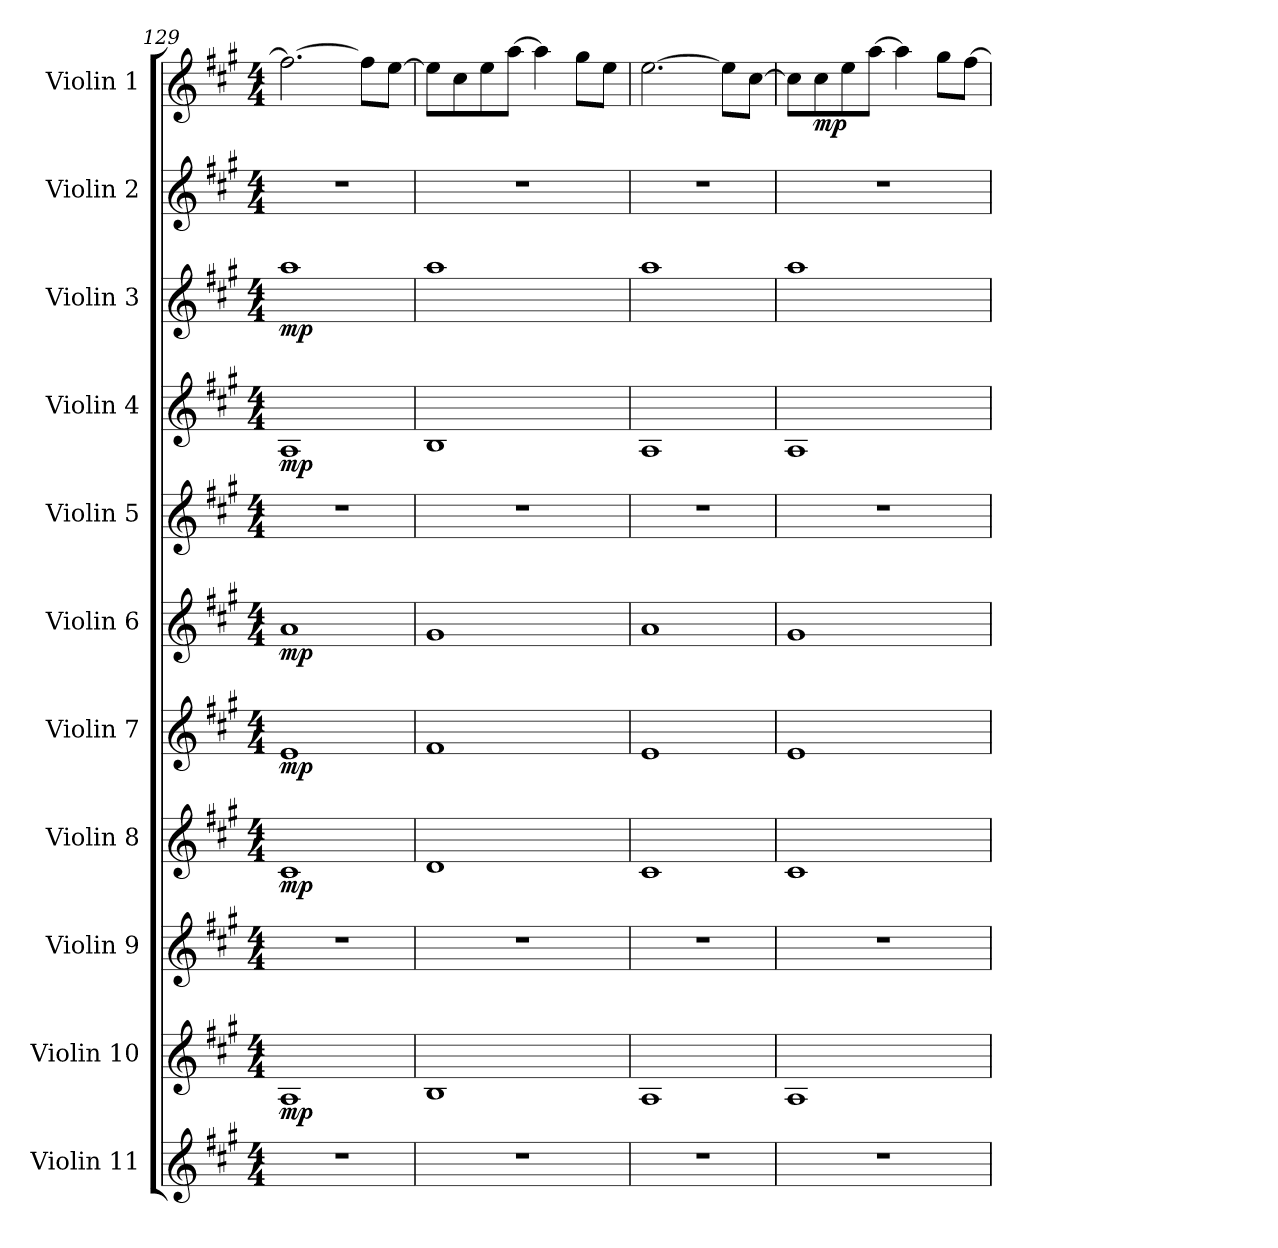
**kern	**kern	**dynam	**kern	**kern	**dynam	**kern	**dynam	**kern	**dynam	**kern	**kern	**dynam	**kern	**dynam	**kern	**kern	**dynam
*part11	*part10	*part10	*part9	*part8	*part8	*part7	*part7	*part6	*part6	*part5	*part4	*part4	*part3	*part3	*part2	*part1	*part1
*staff11	*staff10	*staff10	*staff9	*staff8	*staff8	*staff7	*staff7	*staff6	*staff6	*staff5	*staff4	*staff4	*staff3	*staff3	*staff2	*staff1	*staff1
*I"Violin 11	*I"Violin 10	*	*I"Violin 9	*I"Violin 8	*	*I"Violin 7	*	*I"Violin 6	*	*I"Violin 5	*I"Violin 4	*	*I"Violin 3	*	*I"Violin 2	*I"Violin 1	*
*I'Vln. 11	*I'Vln. 10	*	*I'Vln. 9	*I'Vln. 8	*	*I'Vln. 7	*	*I'Vln. 6	*	*I'Vln. 5	*I'Vln. 4	*	*I'Vln. 3	*	*I'Vln. 2	*I'Vln.	*
!!LO:PB:g=z
*clefG2	*clefG2	*	*clefG2	*clefG2	*	*clefG2	*	*clefG2	*	*clefG2	*clefG2	*	*clefG2	*	*clefG2	*clefG2	*
*k[f#c#g#]	*k[f#c#g#]	*	*k[f#c#g#]	*k[f#c#g#]	*	*k[f#c#g#]	*	*k[f#c#g#]	*	*k[f#c#g#]	*k[f#c#g#]	*	*k[f#c#g#]	*	*k[f#c#g#]	*k[f#c#g#]	*
*M4/4	*M4/4	*	*M4/4	*M4/4	*	*M4/4	*	*M4/4	*	*M4/4	*M4/4	*	*M4/4	*	*M4/4	*M4/4	*
=129	=129	=129	=129	=129	=129	=129	=129	=129	=129	=129	=129	=129	=129	=129	=129	=129	=129
!	!	!LO:DY:b	!	!	!LO:DY:b	!	!LO:DY:b	!	!LO:DY:b	!	!	!LO:DY:b	!	!LO:DY:b	!	!	!
1r	1A	mp	1r	1c#	mp	1e	mp	1a	mp	1r	1A	mp	1aa	mp	1r	2.ff#\_	.
.	.	.	.	.	.	.	.	.	.	.	.	.	.	.	.	8ff#\L]	.
.	.	.	.	.	.	.	.	.	.	.	.	.	.	.	.	[8ee\J	.
=130	=130	=130	=130	=130	=130	=130	=130	=130	=130	=130	=130	=130	=130	=130	=130	=130	=130
1r	1B	.	1r	1d	.	1f#	.	1g#	.	1r	1B	.	1aa	.	1r	8ee\L]	.
.	.	.	.	.	.	.	.	.	.	.	.	.	.	.	.	8cc#\	.
.	.	.	.	.	.	.	.	.	.	.	.	.	.	.	.	8ee\	.
.	.	.	.	.	.	.	.	.	.	.	.	.	.	.	.	[8aa\J	.
.	.	.	.	.	.	.	.	.	.	.	.	.	.	.	.	4aa\]	.
.	.	.	.	.	.	.	.	.	.	.	.	.	.	.	.	8gg#\L	.
.	.	.	.	.	.	.	.	.	.	.	.	.	.	.	.	8ee\J	.
=131	=131	=131	=131	=131	=131	=131	=131	=131	=131	=131	=131	=131	=131	=131	=131	=131	=131
1r	1A	.	1r	1c#	.	1e	.	1a	.	1r	1A	.	1aa	.	1r	[2.ee\	.
.	.	.	.	.	.	.	.	.	.	.	.	.	.	.	.	8ee\L]	.
.	.	.	.	.	.	.	.	.	.	.	.	.	.	.	.	[8cc#\J	.
=132	=132	=132	=132	=132	=132	=132	=132	=132	=132	=132	=132	=132	=132	=132	=132	=132	=132
1r	1A	.	1r	1c#	.	1e	.	1g#	.	1r	1A	.	1aa	.	1r	8cc#\L]	.
!	!	!	!	!	!	!	!	!	!	!	!	!	!	!	!	!	!LO:DY:b
.	.	.	.	.	.	.	.	.	.	.	.	.	.	.	.	8cc#\	mp
.	.	.	.	.	.	.	.	.	.	.	.	.	.	.	.	8ee\	.
.	.	.	.	.	.	.	.	.	.	.	.	.	.	.	.	[8aa\J	.
.	.	.	.	.	.	.	.	.	.	.	.	.	.	.	.	4aa\]	.
.	.	.	.	.	.	.	.	.	.	.	.	.	.	.	.	8gg#\L	.
.	.	.	.	.	.	.	.	.	.	.	.	.	.	.	.	[8ff#\J	.
=	=	=	=	=	=	=	=	=	=	=	=	=	=	=	=	=	=
*-	*-	*-	*-	*-	*-	*-	*-	*-	*-	*-	*-	*-	*-	*-	*-	*-	*-
